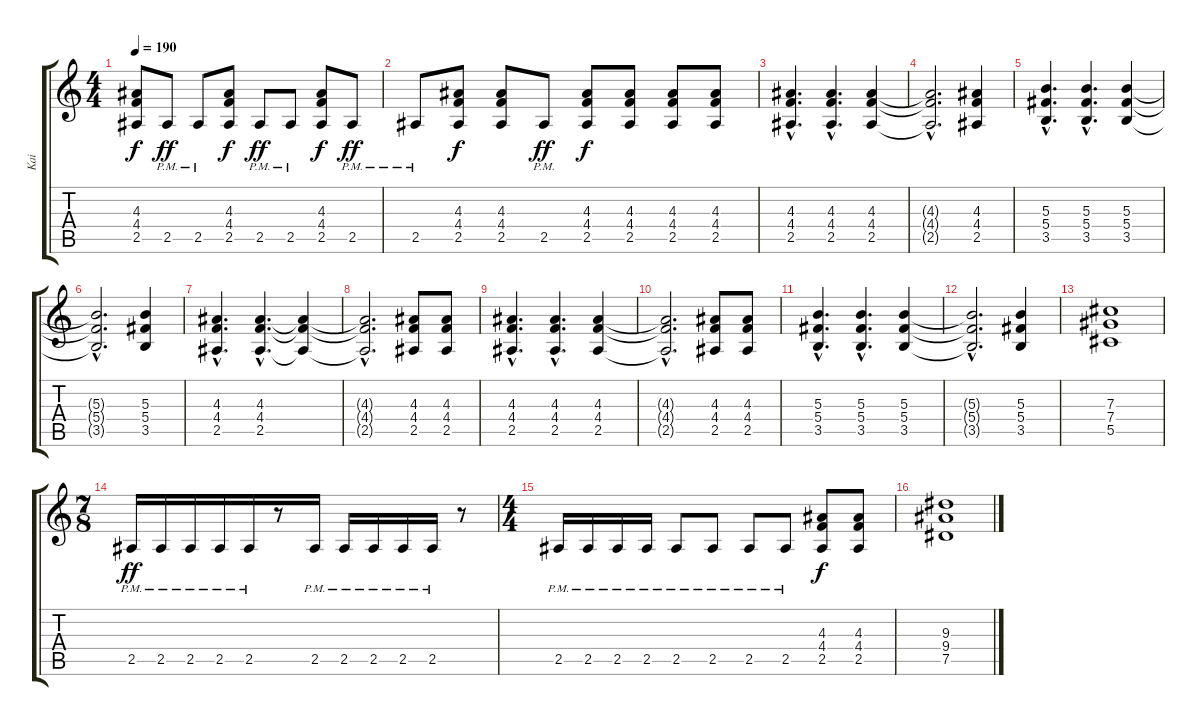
\track ("Kai" "Kai") {instrument distortionguitar}
\staff {score tabs}
\tuning (Eb4 Bb3 Gb3 Db3 Ab2 Eb2) {hide}
\ts (4 4)
\tempo 190
\clef g2
\ks c
(4.3 4.4 2.5).8{dy f} 2.5{pm}.8{dy ff} 2.5{pm}.8 (4.3 4.4 2.5).8{dy f} 2.5{pm}.8{dy ff} 2.5{pm}.8 (4.3 4.4 2.5).8{dy f} 2.5{pm}.8{dy ff} |
2.5{pm}.8 (4.3 4.4 2.5).8{dy f} (4.3 4.4 2.5).8 2.5{pm}.8{dy ff} (4.3 4.4 2.5).8{dy f} (4.3 4.4 2.5).8 (4.3 4.4 2.5).8 (4.3 4.4 2.5).8 |
(4.3{hac} 4.4{hac} 2.5{hac}).4{d} (4.3{hac} 4.4{hac} 2.5{hac}).4{d} (4.3 4.4 2.5).4 |
(4.3{hac t} 4.4{hac t} 2.5{hac t}).2{d} (4.3 4.4 2.5).4 |
(5.3{hac} 5.4{hac} 3.5{hac}).4{d} (5.3{hac} 5.4{hac} 3.5{hac}).4{d} (5.3 5.4 3.5).4 |
(5.3{hac t} 5.4{hac t} 3.5{hac t}).2{d} (5.3 5.4 3.5).4 |
(4.3{hac} 4.4{hac} 2.5{hac}).4{d} (4.3{hac} 4.4{hac} 2.5{hac}).4{d} (4.3{t} 4.4{t} 2.5{t}).4 |
(4.3{hac t} 4.4{hac t} 2.5{hac t}).2{d} (4.3 4.4 2.5).8 (4.3 4.4 2.5).8 |
(4.3{hac} 4.4{hac} 2.5{hac}).4{d} (4.3{hac} 4.4{hac} 2.5{hac}).4{d} (4.3 4.4 2.5).4 |
(4.3{hac t} 4.4{hac t} 2.5{hac t}).2{d} (4.3 4.4 2.5).8 (4.3 4.4 2.5).8 |
(5.3{hac} 5.4{hac} 3.5{hac}).4{d} (5.3{hac} 5.4{hac} 3.5{hac}).4{d} (5.3 5.4 3.5).4 |
(5.3{hac t} 5.4{hac t} 3.5{hac t}).2{d} (5.3 5.4 3.5).4 |
(7.3 7.4 5.5).1 |
\ts (7 8)
2.5{pm}.16{dy ff} 2.5{pm}.16 2.5{pm}.16 2.5{pm}.16 2.5{pm}.16 r.8 2.5{pm}.16 2.5{pm}.16 2.5{pm}.16 2.5{pm}.16 2.5{pm}.16 r.8 |
\ts (4 4)
2.5{pm}.16 2.5{pm}.16 2.5{pm}.16 2.5{pm}.16 2.5{pm}.8 2.5{pm}.8 2.5{pm}.8 2.5{pm}.8 (4.3 4.4 2.5).8{dy f} (4.3 4.4 2.5).8 |
(9.3 9.4 7.5).1
